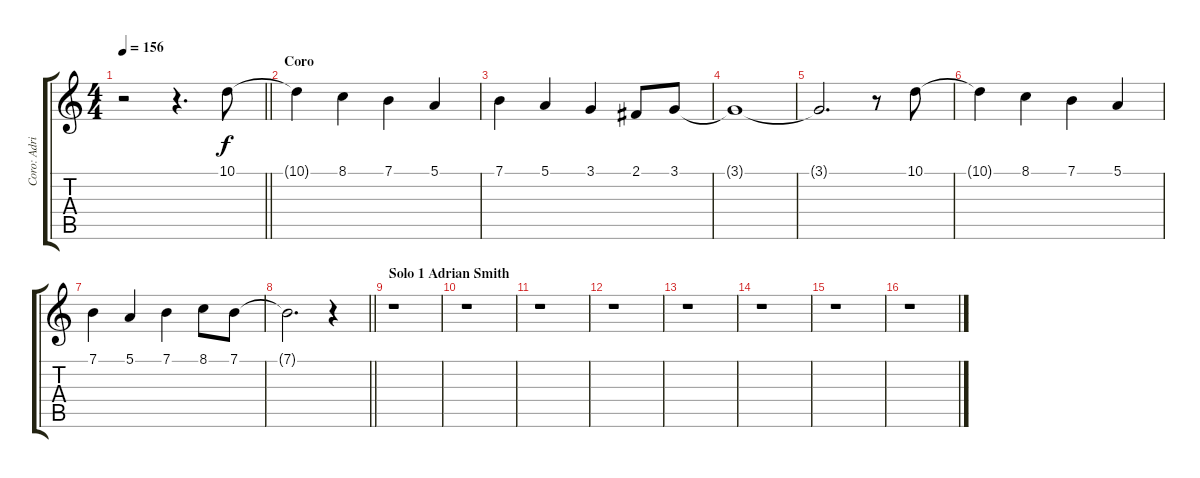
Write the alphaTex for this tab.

\track ("Coro: Adrian y Steve" "Coro: Adri") {instrument choiraahs}
\staff {score tabs}
\tuning (E4 B3 G3 D3 A2 E2) {hide}
\ts (4 4)
\tempo 156
\clef g2
\barLineRight lightlight
\ks c
r.2{dy f} r.4{d} 10.1.8 |
\section ("" "Coro")
10.1{t}.4 8.1.4 7.1.4 5.1.4 |
7.1.4 5.1.4 3.1.4 2.1.8 3.1.8 |
3.1{t}.1 |
3.1{t}.2{d} r.8 10.1.8 |
10.1{t}.4 8.1.4 7.1.4 5.1.4 |
7.1.4 5.1.4 7.1.4 8.1.8 7.1.8 |
\barLineRight lightlight
7.1{t}.2{d} r.4 |
\section ("" "Solo 1 Adrian Smith")
r.1 |
r.1 |
r.1 |
r.1 |
r.1 |
r.1 |
r.1 |
r.1
